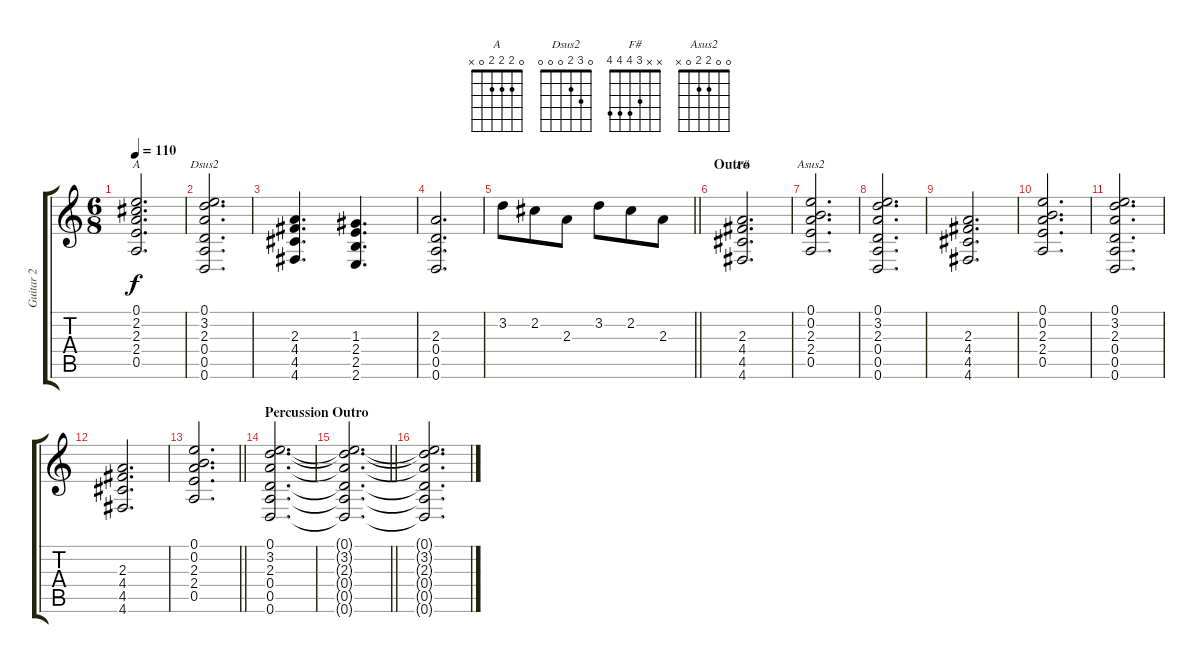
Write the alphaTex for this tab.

\track ("Guitar 2" "Guitar 2") {instrument distortionguitar}
\staff {score tabs}
\tuning (E4 B3 G3 D3 A2 D2) {hide}
\chord ("A" 0 2 2 2 0 x)
\chord ("Dsus2" 0 3 2 0 0 0)
\chord ("F#" x x 3 4 4 4)
\chord ("Asus2" 0 0 2 2 0 x)
\ts (6 8)
\tempo 110
\clef g2
\ks c
(0.1 2.2 2.3 2.4 0.5).2{d ch "A" dy f} |
(0.1 3.2 2.3 0.4 0.5 0.6).2{d ch "Dsus2"} |
(2.3 4.4 4.5 4.6).4{d volume 13 instrument distortionguitar} (1.3 2.4 2.5 2.6).4{d} |
(2.3 0.4 0.5 0.6).2{d} |
\barLineRight lightlight
3.2.8{volume 13} 2.2.8 2.3.8 3.2.8 2.2.8 2.3.8 |
\section ("" "Outro")
(2.3 4.4 4.5 4.6).2{d ch "F#"} |
(0.1 0.2 2.3 2.4 0.5).2{d ch "Asus2"} |
(0.1 3.2 2.3 0.4 0.5 0.6).2{d} |
(2.3 4.4 4.5 4.6).2{d} |
(0.1 0.2 2.3 2.4 0.5).2{d} |
(0.1 3.2 2.3 0.4 0.5 0.6).2{d} |
(2.3 4.4 4.5 4.6).2{d} |
\barLineRight lightlight
(0.1 0.2 2.3 2.4 0.5).2{d} |
\section ("" "Percussion Outro")
(0.1 3.2 2.3 0.4 0.5 0.6).2{d volume 3} |
\barLineRight lightlight
(0.1{t} 3.2{t} 2.3{t} 0.4{t} 0.5{t} 0.6{t}).2{d} |
(0.1{t} 3.2{t} 2.3{t} 0.4{t} 0.5{t} 0.6{t}).2{d}
